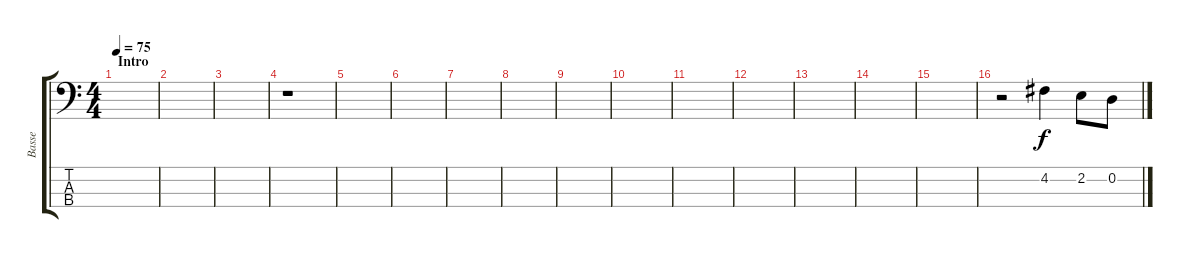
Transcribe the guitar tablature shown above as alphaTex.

\track ("Basse" "Basse") {instrument electricbassfinger}
\staff {score tabs}
\tuning (G2 D2 A1 E1) {hide}
\ts (4 4)
\section ("" "Intro ")
\tempo 75
\clef f4
\ks c
|
|
|
r.1 |
|
|
|
|
|
|
|
|
|
|
|
r.2 4.2.4 2.2.8 0.2.8
